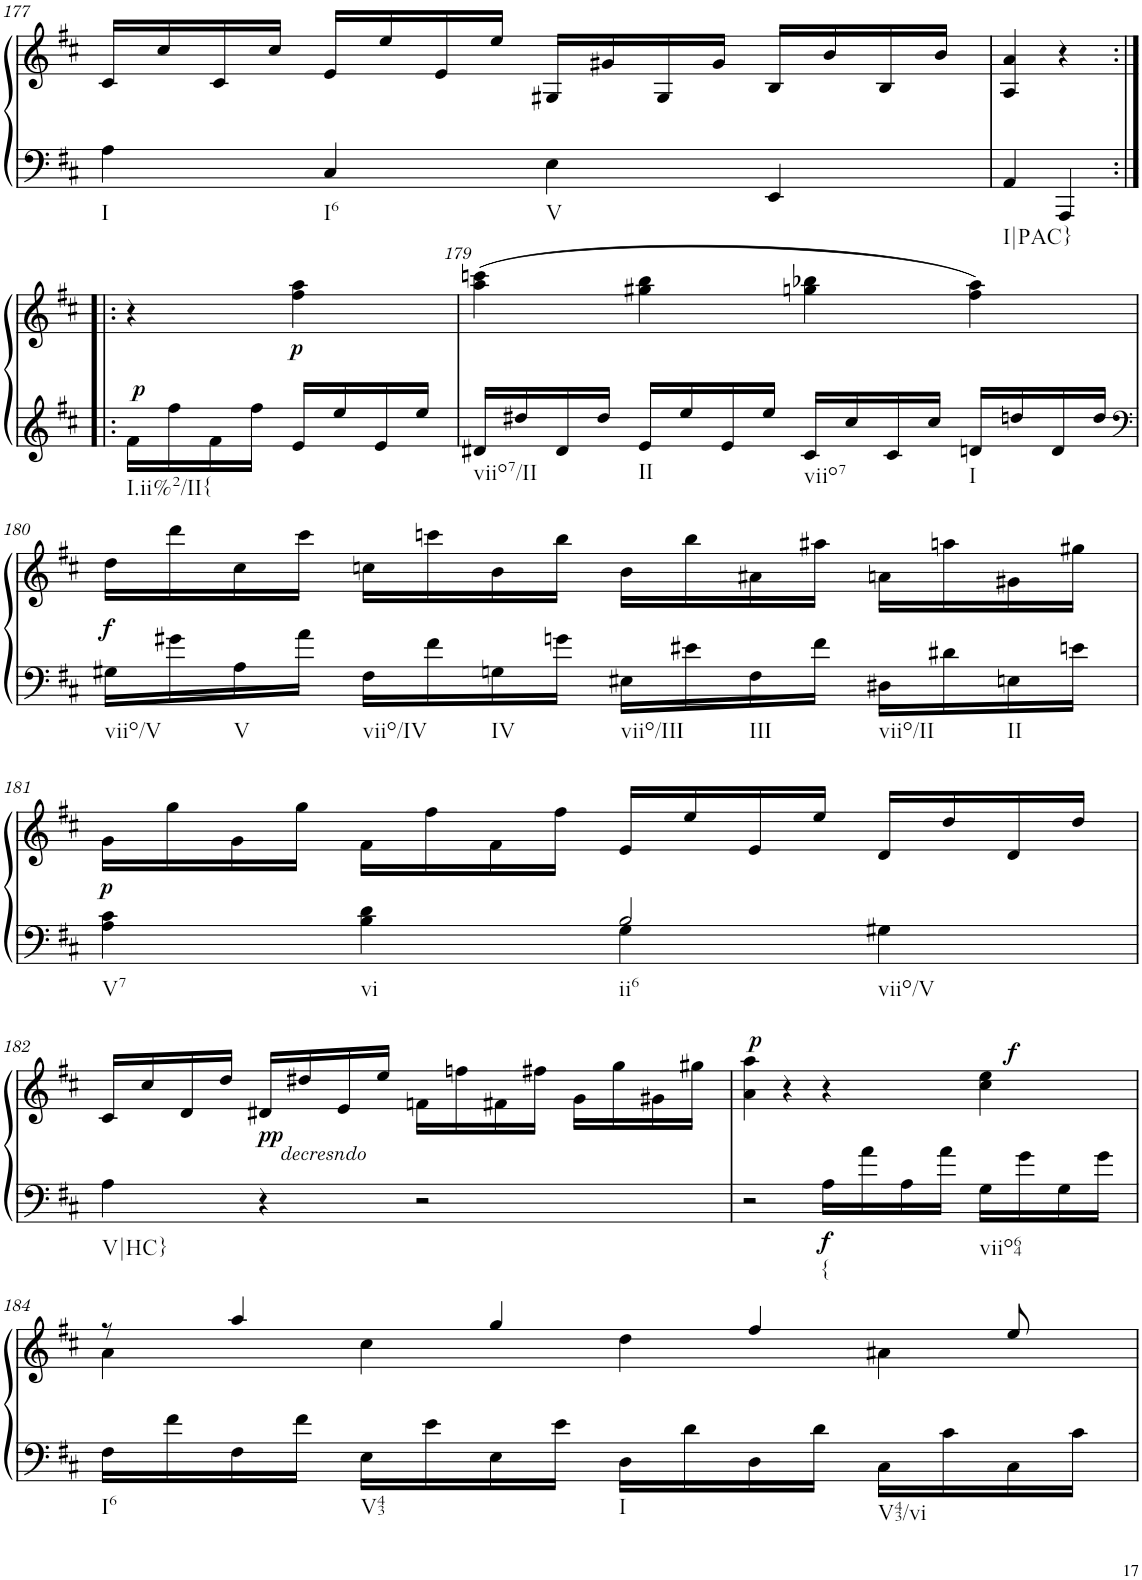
**kern	**kern	**dynam
*part1	*part1	*part1
*staff2	*staff1	*staff1/2
*I"unbenannt2	*	*
!!LO:PB:g=z
*clefF4	*clefG2	*
*k[f#c#]	*k[f#c#]	*
*M2/2	*M2/2	*
*met(c|)	*met(c|)	*
=177	=177	=177
!LO:TX:b:t=I	!	!
4A\	16c#/LL	.
.	16cc#/	.
.	16c#/	.
.	16cc#/JJ	.
!LO:TX:b:t=I6	!	!
4C#/	16e/LL	.
.	16ee/	.
.	16e/	.
.	16ee/JJ	.
!LO:TX:b:t=V	!	!
4E\	16G#X/LL	.
.	16g#X/	.
.	16G#/	.
.	16g#/JJ	.
4EE/	16B/LL	.
.	16b/	.
.	16B/	.
.	16b/JJ	.
=178	=178	=178
!LO:TX:b:t=I|PAC}	!	!
4AA/	4A/ 4a/	.
4AAA/	4r	.
!!LO:LB:g=z
=178X21:|!|:	=178X21:|!|:	=178X21:|!|:
!LO:TX:b:t=I.ii%2/II{	!	!
!	!	!LO:DY:a=2
16f#\LL	4r	p
16ff#\	.	.
16f#\	.	.
16ff#\JJ	.	.
!	!	!LO:DY:b
16e/LL	4ff#\ 4aa\	p
16ee/	.	.
16e/	.	.
16ee/JJ	.	.
=179	=179	=179
!LO:TX:b:t=viio7/II	!	!
16d#X/LL	(4aa\ 4cccn\	.
16dd#X/	.	.
16d#/	.	.
16dd#/JJ	.	.
!LO:TX:b:t=II	!	!
16e/LL	4gg#X\ 4bb\	.
16ee/	.	.
16e/	.	.
16ee/JJ	.	.
!LO:TX:b:t=viio7	!	!
16c#/LL	4ggn\ 4bb-X\	.
16cc#/	.	.
16c#/	.	.
16cc#/JJ	.	.
!LO:TX:b:t=I	!	!
16dn/LL	4ff#\ 4aa\)	.
16ddn/	.	.
16d/	.	.
16dd/JJ	.	.
!!LO:LB:g=z
=180	=180	=180
*clefF4	*	*
!LO:TX:b:t=viio/V	!	!
!	!	!LO:DY:b
16G#X\LL	16dd\LL	f
16g#X\	16ddd\	.
!LO:TX:b:t=V	!	!
16A\	16cc#\	.
16a\JJ	16ccc#\JJ	.
!LO:TX:b:t=viio/IV	!	!
16F#\LL	16ccn\LL	.
16f#\	16cccn\	.
!LO:TX:b:t=IV	!	!
16Gn\	16b\	.
16gn\JJ	16bb\JJ	.
!LO:TX:b:t=viio/III	!	!
16E#X\LL	16b\LL	.
16e#X\	16bb\	.
!LO:TX:b:t=III	!	!
16F#\	16a#X\	.
16f#\JJ	16aa#X\JJ	.
!LO:TX:b:t=viio/II	!	!
16D#X\LL	16an\LL	.
16d#X\	16aan\	.
!LO:TX:b:t=II	!	!
16En\	16g#X\	.
16en\JJ	16gg#X\JJ	.
!!LO:LB:g=z
=181	=181	=181
*^	*	*
!LO:TX:b:t=V7	!	!	!
!	!	!	!LO:DY:b
4A\ 4c#\	2ryy	16g\LL	p
.	.	16gg\	.
.	.	16g\	.
.	.	16gg\JJ	.
!LO:TX:b:t=vi	!	!	!
4B\ 4d\	.	16f#\LL	.
.	.	16ff#\	.
.	.	16f#\	.
.	.	16ff#\JJ	.
!LO:TX:b:t=ii6	!	!	!
!LO:TX:b:t=viio/V	!	!	!
2B/	4G\	16e/LL	.
.	.	16ee/	.
.	.	16e/	.
.	.	16ee/JJ	.
.	4G#X\	16d/LL	.
.	.	16dd/	.
.	.	16d/	.
.	.	16dd/JJ	.
*v	*v	*	*
!!LO:LB:g=z
=182	=182	=182
!LO:TX:b:t=V|HC}	!	!
4A\	16c#/LL	.
.	16cc#/	.
.	16d/	.
.	16dd/JJ	.
!	!LO:TX:b:i:t=decresndo	!
!	!	!LO:DY:b
4r	16d#X/LL	pp
.	16dd#X/	.
.	16e/	.
.	16ee/JJ	.
2r	16fn\LL	.
.	16ffn\	.
.	16f#X\	.
.	16ff#X\JJ	.
.	16g\LL	.
.	16gg\	.
.	16g#X\	.
.	16gg#X\JJ	.
=183	=183	=183
!	!	!LO:DY:a
*	*^	*
2r	4a\ 4aa\	2ryy	p
.	4r	.	.
!LO:TX:b:t={	!	!	!
!	!	!	!LO:DY:b=2
16A\LL	4r	4ryy	f
16a\	.	.	.
16A\	.	.	.
16a\JJ	.	.	.
!LO:TX:b:t=viio64	!	!	!
16G\LL	4cc#\ 4ee\	16ryy	.
!	!	!	!LO:DY:a
16g\	.	8.ryy	f
16G\	.	.	.
16g\JJ	.	.	.
!!LO:LB:g=z	!!
=184	=184	=184	=184
!LO:TX:b:t=I6	!	!	!
16F#\LL	8r	4a\	.
16f#\	.	.	.
16F#\	4aa/	.	.
16f#\JJ	.	.	.
!LO:TX:b:t=V43	!	!	!
16E\LL	.	4cc#\	.
16e\	.	.	.
16E\	4gg/	.	.
16e\JJ	.	.	.
!LO:TX:b:t=I	!	!	!
16D\LL	.	4dd\	.
16d\	.	.	.
16D\	4ff#/	.	.
16d\JJ	.	.	.
!LO:TX:b:t=V43/vi	!	!	!
16C#\LL	.	4a#X\	.
16c#\	.	.	.
16C#\	8ee/	.	.
16c#\JJ	.	.	.
*	*v	*v	*
=	=	=
*-	*-	*-
